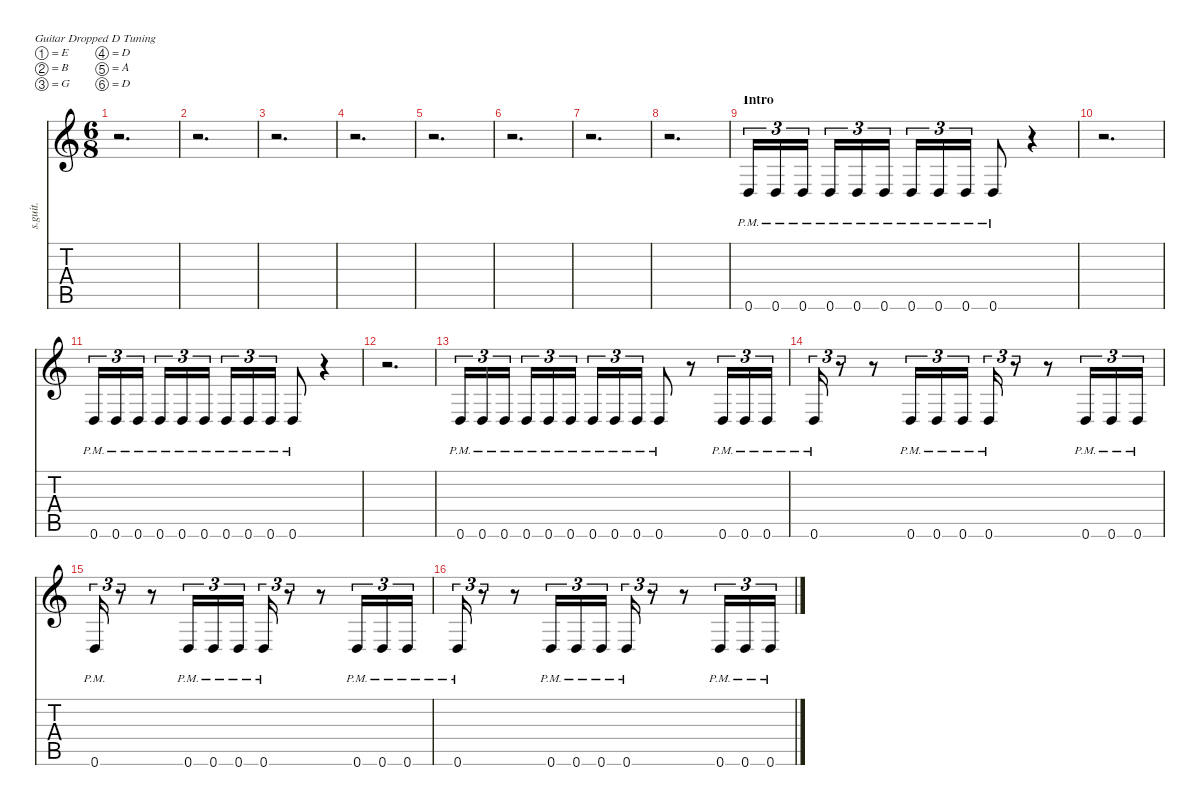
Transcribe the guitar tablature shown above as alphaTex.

\defaultSystemsLayout 4
\hideDynamics
\bracketExtendMode nobrackets
\track ("Backing Guitar 1" "s.guit.") {instrument distortionguitar}
\staff {score tabs}
\tuning (E4 B3 G3 D3 A2 D2)
\ts (6 8)
\tempo (130 hide)
\clef g2
\ks c
r.2{d dy f} |
r.2{d} |
r.2{d} |
r.2{d} |
r.2{d} |
r.2{d} |
r.2{d} |
r.2{d} |
\section ("" "Intro")
0.6{pm}.16{tu (3 2) lyrics (0 "") lyrics (1 "") lyrics (2 "") lyrics (3 "") lyrics (4 "")} 0.6{pm}.16{tu (3 2) lyrics (0 "") lyrics (1 "") lyrics (2 "") lyrics (3 "") lyrics (4 "")} 0.6{pm}.16{tu (3 2) lyrics (0 "") lyrics (1 "") lyrics (2 "") lyrics (3 "") lyrics (4 "")} 0.6{pm}.16{tu (3 2) lyrics (0 "") lyrics (1 "") lyrics (2 "") lyrics (3 "") lyrics (4 "")} 0.6{pm}.16{tu (3 2) lyrics (0 "") lyrics (1 "") lyrics (2 "") lyrics (3 "") lyrics (4 "")} 0.6{pm}.16{tu (3 2) lyrics (0 "") lyrics (1 "") lyrics (2 "") lyrics (3 "") lyrics (4 "")} 0.6{pm}.16{tu (3 2) lyrics (0 "") lyrics (1 "") lyrics (2 "") lyrics (3 "") lyrics (4 "")} 0.6{pm}.16{tu (3 2) lyrics (0 "") lyrics (1 "") lyrics (2 "") lyrics (3 "") lyrics (4 "")} 0.6{pm}.16{tu (3 2) lyrics (0 "") lyrics (1 "") lyrics (2 "") lyrics (3 "") lyrics (4 "")} 0.6{pm}.8{lyrics (0 "") lyrics (1 "") lyrics (2 "") lyrics (3 "") lyrics (4 "")} r.4 |
r.2{d} |
0.6{pm}.16{tu (3 2) lyrics (0 "") lyrics (1 "") lyrics (2 "") lyrics (3 "") lyrics (4 "")} 0.6{pm}.16{tu (3 2) lyrics (0 "") lyrics (1 "") lyrics (2 "") lyrics (3 "") lyrics (4 "")} 0.6{pm}.16{tu (3 2) lyrics (0 "") lyrics (1 "") lyrics (2 "") lyrics (3 "") lyrics (4 "")} 0.6{pm}.16{tu (3 2) lyrics (0 "") lyrics (1 "") lyrics (2 "") lyrics (3 "") lyrics (4 "")} 0.6{pm}.16{tu (3 2) lyrics (0 "") lyrics (1 "") lyrics (2 "") lyrics (3 "") lyrics (4 "")} 0.6{pm}.16{tu (3 2) lyrics (0 "") lyrics (1 "") lyrics (2 "") lyrics (3 "") lyrics (4 "")} 0.6{pm}.16{tu (3 2) lyrics (0 "") lyrics (1 "") lyrics (2 "") lyrics (3 "") lyrics (4 "")} 0.6{pm}.16{tu (3 2) lyrics (0 "") lyrics (1 "") lyrics (2 "") lyrics (3 "") lyrics (4 "")} 0.6{pm}.16{tu (3 2) lyrics (0 "") lyrics (1 "") lyrics (2 "") lyrics (3 "") lyrics (4 "")} 0.6{pm}.8{lyrics (0 "") lyrics (1 "") lyrics (2 "") lyrics (3 "") lyrics (4 "")} r.4 |
r.2{d} |
0.6{pm}.16{tu (3 2) lyrics (0 "") lyrics (1 "") lyrics (2 "") lyrics (3 "") lyrics (4 "")} 0.6{pm}.16{tu (3 2) lyrics (0 "") lyrics (1 "") lyrics (2 "") lyrics (3 "") lyrics (4 "")} 0.6{pm}.16{tu (3 2) lyrics (0 "") lyrics (1 "") lyrics (2 "") lyrics (3 "") lyrics (4 "")} 0.6{pm}.16{tu (3 2) lyrics (0 "") lyrics (1 "") lyrics (2 "") lyrics (3 "") lyrics (4 "")} 0.6{pm}.16{tu (3 2) lyrics (0 "") lyrics (1 "") lyrics (2 "") lyrics (3 "") lyrics (4 "")} 0.6{pm}.16{tu (3 2) lyrics (0 "") lyrics (1 "") lyrics (2 "") lyrics (3 "") lyrics (4 "")} 0.6{pm}.16{tu (3 2) lyrics (0 "") lyrics (1 "") lyrics (2 "") lyrics (3 "") lyrics (4 "")} 0.6{pm}.16{tu (3 2) lyrics (0 "") lyrics (1 "") lyrics (2 "") lyrics (3 "") lyrics (4 "")} 0.6{pm}.16{tu (3 2) lyrics (0 "") lyrics (1 "") lyrics (2 "") lyrics (3 "") lyrics (4 "")} 0.6{pm}.8{lyrics (0 "") lyrics (1 "") lyrics (2 "") lyrics (3 "") lyrics (4 "")} r.8 0.6{pm}.16{tu (3 2) lyrics (0 "") lyrics (1 "") lyrics (2 "") lyrics (3 "") lyrics (4 "")} 0.6{pm}.16{tu (3 2) lyrics (0 "") lyrics (1 "") lyrics (2 "") lyrics (3 "") lyrics (4 "")} 0.6{pm}.16{tu (3 2) lyrics (0 "") lyrics (1 "") lyrics (2 "") lyrics (3 "") lyrics (4 "")} |
0.6{pm}.16{tu (3 2) lyrics (0 "") lyrics (1 "") lyrics (2 "") lyrics (3 "") lyrics (4 "")} r.8{tu (3 2)} r.8 0.6{pm}.16{tu (3 2) lyrics (0 "") lyrics (1 "") lyrics (2 "") lyrics (3 "") lyrics (4 "")} 0.6{pm}.16{tu (3 2) lyrics (0 "") lyrics (1 "") lyrics (2 "") lyrics (3 "") lyrics (4 "")} 0.6{pm}.16{tu (3 2) lyrics (0 "") lyrics (1 "") lyrics (2 "") lyrics (3 "") lyrics (4 "")} 0.6{pm}.16{tu (3 2) lyrics (0 "") lyrics (1 "") lyrics (2 "") lyrics (3 "") lyrics (4 "")} r.8{tu (3 2)} r.8 0.6{pm}.16{tu (3 2) lyrics (0 "") lyrics (1 "") lyrics (2 "") lyrics (3 "") lyrics (4 "")} 0.6{pm}.16{tu (3 2) lyrics (0 "") lyrics (1 "") lyrics (2 "") lyrics (3 "") lyrics (4 "")} 0.6{pm}.16{tu (3 2) lyrics (0 "") lyrics (1 "") lyrics (2 "") lyrics (3 "") lyrics (4 "")} |
0.6{pm}.16{tu (3 2) lyrics (0 "") lyrics (1 "") lyrics (2 "") lyrics (3 "") lyrics (4 "")} r.8{tu (3 2)} r.8 0.6{pm}.16{tu (3 2) lyrics (0 "") lyrics (1 "") lyrics (2 "") lyrics (3 "") lyrics (4 "")} 0.6{pm}.16{tu (3 2) lyrics (0 "") lyrics (1 "") lyrics (2 "") lyrics (3 "") lyrics (4 "")} 0.6{pm}.16{tu (3 2) lyrics (0 "") lyrics (1 "") lyrics (2 "") lyrics (3 "") lyrics (4 "")} 0.6{pm}.16{tu (3 2) lyrics (0 "") lyrics (1 "") lyrics (2 "") lyrics (3 "") lyrics (4 "")} r.8{tu (3 2)} r.8 0.6{pm}.16{tu (3 2) lyrics (0 "") lyrics (1 "") lyrics (2 "") lyrics (3 "") lyrics (4 "")} 0.6{pm}.16{tu (3 2) lyrics (0 "") lyrics (1 "") lyrics (2 "") lyrics (3 "") lyrics (4 "")} 0.6{pm}.16{tu (3 2) lyrics (0 "") lyrics (1 "") lyrics (2 "") lyrics (3 "") lyrics (4 "")} |
0.6{pm}.16{tu (3 2) lyrics (0 "") lyrics (1 "") lyrics (2 "") lyrics (3 "") lyrics (4 "")} r.8{tu (3 2)} r.8 0.6{pm}.16{tu (3 2) lyrics (0 "") lyrics (1 "") lyrics (2 "") lyrics (3 "") lyrics (4 "")} 0.6{pm}.16{tu (3 2) lyrics (0 "") lyrics (1 "") lyrics (2 "") lyrics (3 "") lyrics (4 "")} 0.6{pm}.16{tu (3 2) lyrics (0 "") lyrics (1 "") lyrics (2 "") lyrics (3 "") lyrics (4 "")} 0.6{pm}.16{tu (3 2) lyrics (0 "") lyrics (1 "") lyrics (2 "") lyrics (3 "") lyrics (4 "")} r.8{tu (3 2)} r.8 0.6{pm}.16{tu (3 2) lyrics (0 "") lyrics (1 "") lyrics (2 "") lyrics (3 "") lyrics (4 "")} 0.6{pm}.16{tu (3 2) lyrics (0 "") lyrics (1 "") lyrics (2 "") lyrics (3 "") lyrics (4 "")} 0.6{pm}.16{tu (3 2) lyrics (0 "") lyrics (1 "") lyrics (2 "") lyrics (3 "") lyrics (4 "")}
